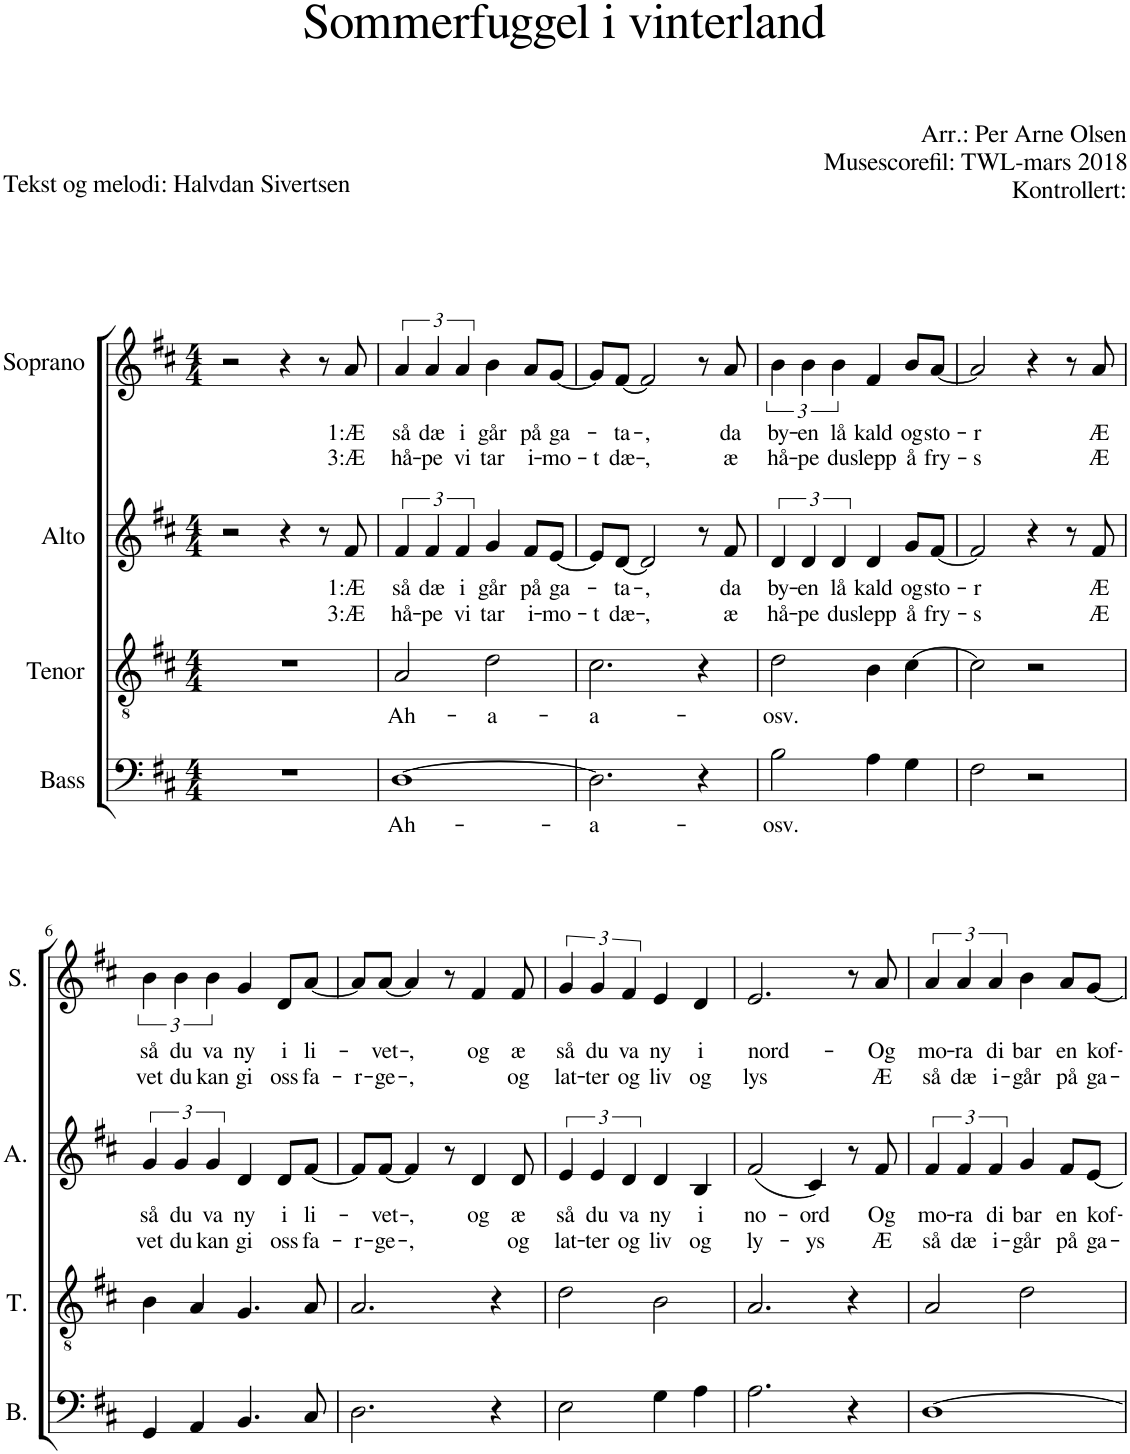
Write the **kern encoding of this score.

**kern	**text	**kern	**text	**kern	**text	**text	**kern	**text	**text
*part4	*part4	*part3	*part3	*part2	*part2	*part2	*part1	*part1	*part1
*staff4	*staff4	*staff3	*staff3	*staff2	*staff2	*staff2	*staff1	*staff1	*staff1
*I"Bass	*	*I"Tenor	*	*I"Alto	*	*	*I"Soprano	*	*
*I'B.	*	*I'T.	*	*I'A.	*	*	*I'S.	*	*
*clefF4	*	*clefGv2	*	*clefG2	*	*	*clefG2	*	*
*k[f#c#]	*	*k[f#c#]	*	*k[f#c#]	*	*	*k[f#c#]	*	*
*M4/4	*	*M4/4	*	*M4/4	*	*	*M4/4	*	*
=1	=1	=1	=1	=1	=1	=1	=1	=1	=1
1r	.	1r	.	2r	.	.	2r	.	.
.	.	.	.	4r	.	.	4r	.	.
.	.	.	.	8r	.	.	8r	.	.
!	!	!	!	!	!LO:LY:b	!LO:LY:b	!	!LO:LY:b	!LO:LY:b
.	.	.	.	8f#/	1:Æ	3:Æ	8a/	1:Æ	3:Æ
=2	=2	=2	=2	=2	=2	=2	=2	=2	=2
!	!LO:LY:b	!	!LO:LY:b	!	!LO:LY:b	!LO:LY:b	!	!LO:LY:b	!LO:LY:b
[1D	Ah-	2A/	Ah-	6f#/	så	hå-	6a/	så	hå-
!	!	!	!	!	!LO:LY:b	!LO:LY:b	!	!LO:LY:b	!LO:LY:b
.	.	.	.	6f#/	dæ	-pe	6a/	dæ	-pe
!	!	!	!	!	!LO:LY:b	!LO:LY:b	!	!LO:LY:b	!LO:LY:b
.	.	.	.	6f#/	i	vi	6a/	i	vi
!	!	!	!LO:LY:b	!	!LO:LY:b	!LO:LY:b	!	!LO:LY:b	!LO:LY:b
.	.	2d\	-a-	4g/	går	tar	4b\	går	tar
!	!	!	!	!	!LO:LY:b	!LO:LY:b	!	!LO:LY:b	!LO:LY:b
.	.	.	.	8f#/L	på	i-	8a/L	på	i-
!	!	!	!	!	!LO:LY:b	!LO:LY:b	!	!LO:LY:b	!LO:LY:b
.	.	.	.	[8e/J	ga-	-mo-	[8g/J	ga-	-mo-
=3	=3	=3	=3	=3	=3	=3	=3	=3	=3
!	!LO:LY:b	!	!LO:LY:b	!	!	!LO:LY:b	!	!	!LO:LY:b
2.D\]	-a-	2.c#\	-a-	8e/L]	.	-t	8g/L]	.	-t
!	!	!	!	!	!LO:LY:b	!LO:LY:b	!	!LO:LY:b	!LO:LY:b
.	.	.	.	[8d/J	-ta-	dæ-	[8f#/J	-ta-	dæ-
!	!	!	!	!	!LO:LY:b	!LO:LY:b	!	!LO:LY:b	!LO:LY:b
.	.	.	.	2d/]	-,	-,	2f#/]	-,	-,
4r	.	4r	.	8r	.	.	8r	.	.
!	!	!	!	!	!LO:LY:b	!LO:LY:b	!	!LO:LY:b	!LO:LY:b
.	.	.	.	8f#/	da	æ	8a/	da	æ
=4	=4	=4	=4	=4	=4	=4	=4	=4	=4
!	!LO:LY:b	!	!LO:LY:b	!	!LO:LY:b	!LO:LY:b	!	!LO:LY:b	!LO:LY:b
2B\	-osv.	2d\	-osv.	6d/	by-	hå-	6b\	by-	hå-
!	!	!	!	!	!LO:LY:b	!LO:LY:b	!	!LO:LY:b	!LO:LY:b
.	.	.	.	6d/	-en	-pe	6b\	-en	-pe
!	!	!	!	!	!LO:LY:b	!LO:LY:b	!	!LO:LY:b	!LO:LY:b
.	.	.	.	6d/	lå	du	6b\	lå	du
!	!	!	!	!	!LO:LY:b	!LO:LY:b	!	!LO:LY:b	!LO:LY:b
4A\	.	4B\	.	4d/	kald	slepp	4f#/	kald	slepp
!	!	!	!	!	!LO:LY:b	!LO:LY:b	!	!LO:LY:b	!LO:LY:b
4G\	.	[4c#\	.	8g/L	og	å	8b/L	og	å
!	!	!	!	!	!LO:LY:b	!LO:LY:b	!	!LO:LY:b	!LO:LY:b
.	.	.	.	[8f#/J	sto-	fry-	[8a/J	sto-	fry-
=5	=5	=5	=5	=5	=5	=5	=5	=5	=5
!	!	!	!	!	!LO:LY:b	!LO:LY:b	!	!LO:LY:b	!LO:LY:b
2F#\	.	2c#\]	.	2f#/]	-r	-s	2a/]	-r	-s
2r	.	2r	.	4r	.	.	4r	.	.
.	.	.	.	8r	.	.	8r	.	.
!	!	!	!	!	!LO:LY:b	!LO:LY:b	!	!LO:LY:b	!LO:LY:b
.	.	.	.	8f#/	-Æ	Æ	8a/	-Æ	Æ
!!LO:LB:g=z
=6	=6	=6	=6	=6	=6	=6	=6	=6	=6
!	!	!	!	!	!LO:LY:b	!LO:LY:b	!	!LO:LY:b	!LO:LY:b
4GG/	.	4B\	.	6g/	så	vet	6b\	så	vet
!	!	!	!	!	!LO:LY:b	!LO:LY:b	!	!LO:LY:b	!LO:LY:b
.	.	.	.	6g/	du	du	6b\	du	du
4AA/	.	4A/	.	.	.	.	.	.	.
!	!	!	!	!	!LO:LY:b	!LO:LY:b	!	!LO:LY:b	!LO:LY:b
.	.	.	.	6g/	va	kan	6b\	va	kan
!	!	!	!	!	!LO:LY:b	!LO:LY:b	!	!LO:LY:b	!LO:LY:b
4.BB/	.	4.G/	.	4d/	ny	gi	4g/	ny	gi
!	!	!	!	!	!LO:LY:b	!LO:LY:b	!	!LO:LY:b	!LO:LY:b
.	.	.	.	8d/L	i	oss	8d/L	i	oss
!	!	!	!	!	!LO:LY:b	!LO:LY:b	!	!LO:LY:b	!LO:LY:b
8C#/	.	8A/	.	[8f#/J	li-	fa-	[8a/J	li-	fa-
=7	=7	=7	=7	=7	=7	=7	=7	=7	=7
!	!	!	!	!	!	!LO:LY:b	!	!	!LO:LY:b
2.D\	.	2.A/	.	8f#/L]	.	-r-	8a/L]	.	-r-
!	!	!	!	!	!LO:LY:b	!LO:LY:b	!	!LO:LY:b	!LO:LY:b
.	.	.	.	[8f#/J	-vet-	-ge-	[8a/J	-vet-	-ge-
!	!	!	!	!	!LO:LY:b	!LO:LY:b	!	!LO:LY:b	!LO:LY:b
.	.	.	.	4f#/]	-,	-,	4a/]	-,	-,
.	.	.	.	8r	.	.	8r	.	.
!	!	!	!	!	!LO:LY:b	!	!	!LO:LY:b	!
.	.	.	.	4d/	og	.	4f#/	og	.
4r	.	4r	.	.	.	.	.	.	.
!	!	!	!	!	!LO:LY:b	!LO:LY:b	!	!LO:LY:b	!LO:LY:b
.	.	.	.	8d/	æ	og	8f#/	æ	og
=8	=8	=8	=8	=8	=8	=8	=8	=8	=8
!	!	!	!	!	!LO:LY:b	!LO:LY:b	!	!LO:LY:b	!LO:LY:b
2E\	.	2d\	.	6e/	så	lat-	6g/	så	lat-
!	!	!	!	!	!LO:LY:b	!LO:LY:b	!	!LO:LY:b	!LO:LY:b
.	.	.	.	6e/	du	-ter	6g/	du	-ter
!	!	!	!	!	!LO:LY:b	!LO:LY:b	!	!LO:LY:b	!LO:LY:b
.	.	.	.	6d/	va	og	6f#/	va	og
!	!	!	!	!	!LO:LY:b	!LO:LY:b	!	!LO:LY:b	!LO:LY:b
4G\	.	2B\	.	4d/	ny	liv	4e/	ny	liv
!	!	!	!	!	!LO:LY:b	!LO:LY:b	!	!LO:LY:b	!LO:LY:b
4A\	.	.	.	4B/	i	og	4d/	i	og
=9	=9	=9	=9	=9	=9	=9	=9	=9	=9
!	!	!	!	!	!LO:LY:b	!LO:LY:b	!	!LO:LY:b	!LO:LY:b
2.A\	.	2.A/	.	(2f#/	no-	ly-	2.e/	nord-	lys
!	!	!	!	!	!LO:LY:b	!LO:LY:b	!	!	!
.	.	.	.	4c#/)	-ord	-ys	.	.	.
4r	.	4r	.	8r	.	.	8r	.	.
!	!	!	!	!	!LO:LY:b	!LO:LY:b	!	!LO:LY:b	!LO:LY:b
.	.	.	.	8f#/	Og	Æ	8a/	Og	Æ
=10	=10	=10	=10	=10	=10	=10	=10	=10	=10
!	!	!	!	!	!LO:LY:b	!LO:LY:b	!	!LO:LY:b	!LO:LY:b
[1D	.	2A/	.	6f#/	mo-	så	6a/	mo-	så
!	!	!	!	!	!LO:LY:b	!LO:LY:b	!	!LO:LY:b	!LO:LY:b
.	.	.	.	6f#/	-ra	dæ	6a/	-ra	dæ
!	!	!	!	!	!LO:LY:b	!LO:LY:b	!	!LO:LY:b	!LO:LY:b
.	.	.	.	6f#/	di	i-	6a/	di	i-
!	!	!	!	!	!LO:LY:b	!LO:LY:b	!	!LO:LY:b	!LO:LY:b
.	.	2d\	.	4g/	bar	-går	4b\	bar	-går
!	!	!	!	!	!LO:LY:b	!LO:LY:b	!	!LO:LY:b	!LO:LY:b
.	.	.	.	8f#/L	en	på	8a/L	en	på
!	!	!	!	!	!LO:LY:b	!LO:LY:b	!	!LO:LY:b	!LO:LY:b
.	.	.	.	[8e/J	kof-	ga-	[8g/J	kof-	ga-
=	=	=	=	=	=	=	=	=	=
*-	*-	*-	*-	*-	*-	*-	*-	*-	*-
